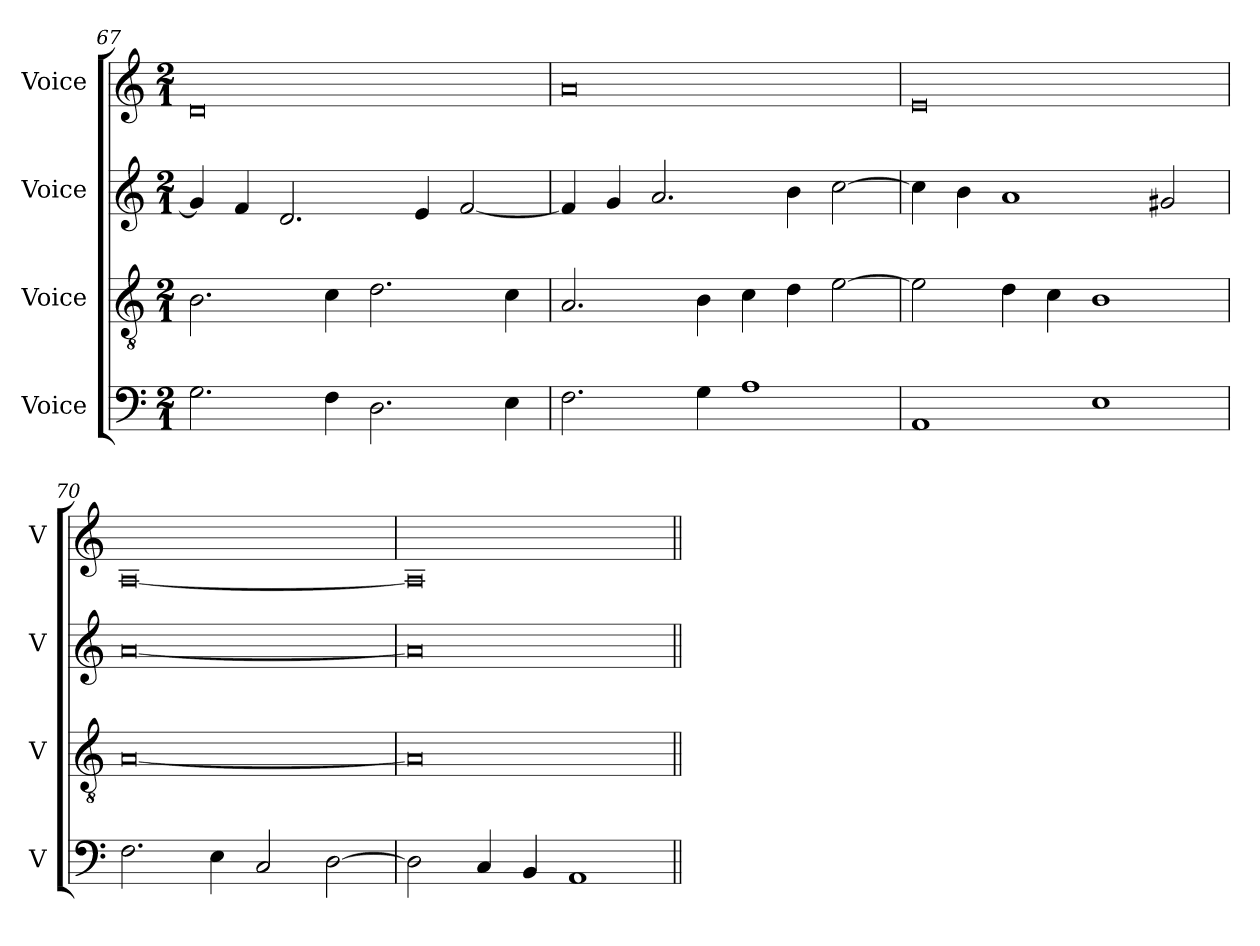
**kern	**kern	**kern	**kern
*part4	*part3	*part2	*part1
*staff4	*staff3	*staff2	*staff1
*I"Voice	*I"Voice	*I"Voice	*I"Voice
*I'V	*I'V	*I'V	*I'V
*clefF4	*clefGv2	*clefG2	*clefG2
*k[]	*k[]	*k[]	*k[]
*M2/1	*M2/1	*M2/1	*M2/1
=67	=67	=67	=67
2.G\	2.B\	4g/]	0d
.	.	4f/	.
.	.	2.d/	.
4F\	4c\	.	.
2.D\	2.d\	.	.
.	.	4e/	.
.	.	[2f/	.
4E\	4c\	.	.
!!LO:LB:g=z
=68	=68	=68	=68
2.F\	2.A/	4f/]	0a
.	.	4g/	.
.	.	2.a/	.
4G\	4B\	.	.
1A	4c\	.	.
.	4d\	4b\	.
.	[2e\	[2cc\	.
=69	=69	=69	=69
1AA	2e\]	4cc\]	0e
.	.	4b\	.
.	4d\	1a	.
.	4c\	.	.
1E	1B	.	.
.	.	2g#X/	.
=70	=70	=70	=70
2.F\	[0A	[0a	[0A
4E\	.	.	.
2C/	.	.	.
[2D\	.	.	.
!!LO:PB:g=z
=71	=71	=71	=71
2D\]	0A]	0a]	0A]
4C/	.	.	.
4BB/	.	.	.
1AA	.	.	.
=||	=||	=||	=||
*-	*-	*-	*-
